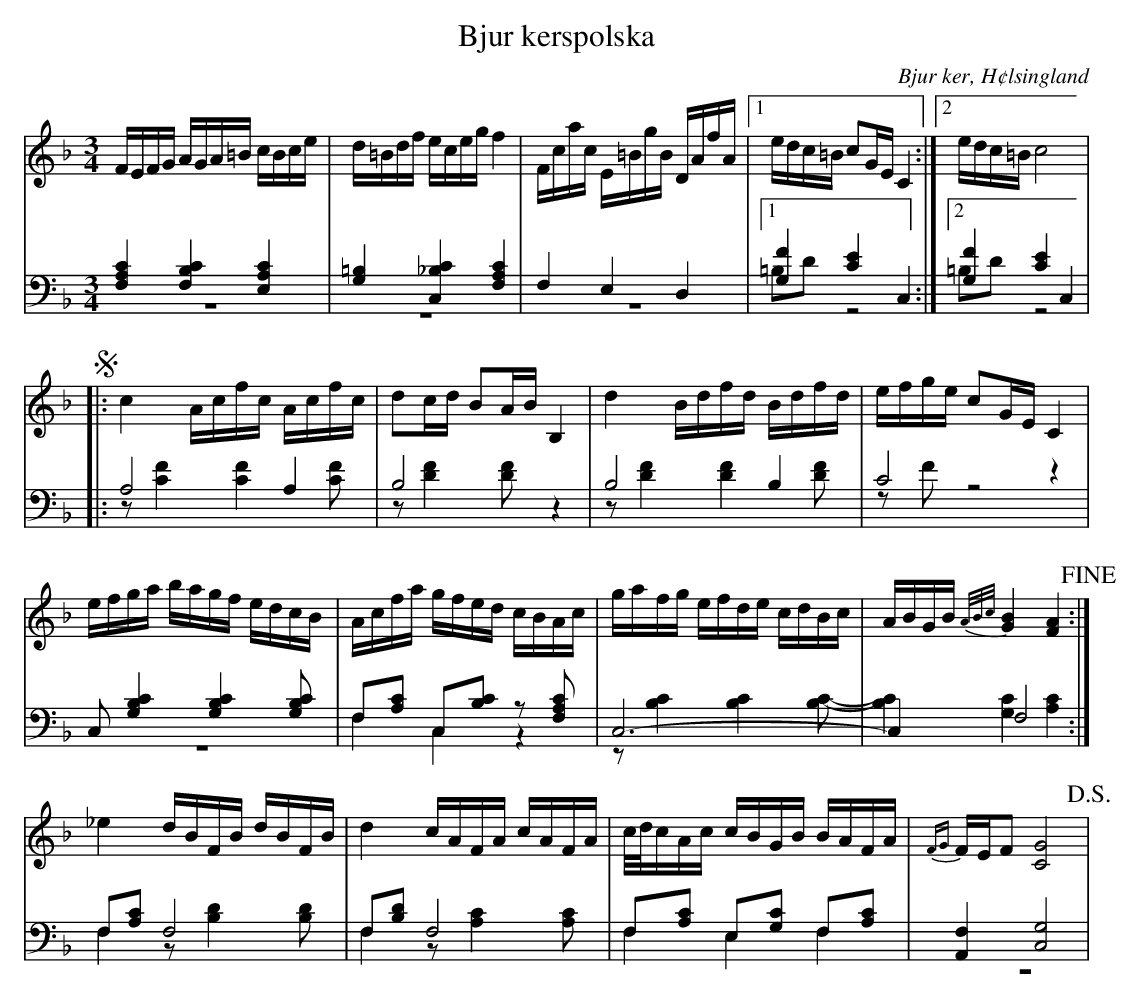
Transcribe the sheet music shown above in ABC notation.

X:1
T: Bjur kerspolska
O: Bjur ker, H¢lsingland
M: 3/4
L: 1/16
K: F
V:1
V:2
V:3 merge
V:1
FEFG AGA=B cBce|d=Bdf eceg f4|Fcac E=BgB DAfA|1 edc=B c2GE C4:|2 edc=B c8 |
!segno! |:c4 Acfc Acfc|d2cd B2AB B,4|d4 Bdfd Bdfd|efge c2GE C4|
efga bagf edcB|Acfa gfed cBAc|gafg efde cdBc|ABGB {A/B/c/}[G4B4] [F4A4] !fine!:|
_e4 dBFB dBFB|d4 cAFA cAFA|c/d/cAc cBGB BAFA|{FG}FEF2 [C8G8] !D.S.!|
V:2 clef=bass
[F,4A,4C4] [F,4B,4C4] [E,4A,4C4]|[G,4=B,4] [C,4_B,4C4] [F,4A,4C4]|F,4 E,4 D,4|1 [G,4F4] [C4E4] C,4:|2 [G,4F4] [C4E4] C,4 |
|:A,8 A,4|B,8 z4|B,8  B,4|C8 z4|
C,2 [G,4B,4C4] [G,4B,4C4] [G,2B,2C2]|F,2[A,2C2] C,2[B,2C2] z2 [F,2A,2C2]|C,12-|C,4 F,8:|
F,2[A,2C2] F,8|F,2[B,2D2] F,8|F,2[A,2C2] E,2[G,2C2] F,2[A,2C2]|[A,,4F,4] [C,8G,8] |
V:3 clef=bass
z12|z12|z12|1 =B,2D2 z8:|2 =B,2D2 z8|
|:z2 [C4F4] [C4F4] [C2F2]|z2 [D4F4] [D2F2] z4|z2 [D4F4] [D4F4] [D2F2]|z2 F2 z8|
z12|F,4 C,4 z4|z2 [B,4C4] [B,4C4] [B,2C2]-|[B,4C4] [G,4C4] [A,4C4]:|
F,4 z2 [B,4D4] [B,2D2]|F,4 z2 [A,4C4] [A,2C2]|F,4 E,4 F,4|z12|
